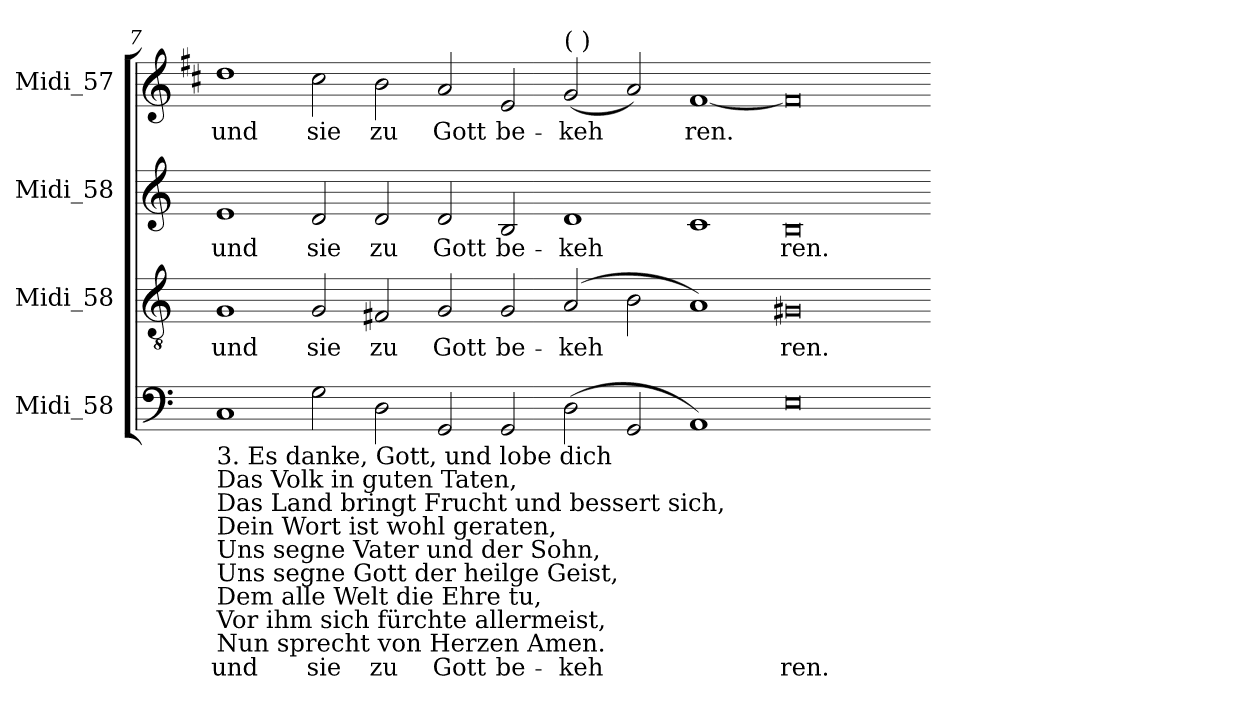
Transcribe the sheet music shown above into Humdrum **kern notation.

**kern	**text	**kern	**text	**kern	**text	**kern	**text
*part4	*part4	*part3	*part3	*part2	*part2	*part1	*part1
*staff4	*staff4	*staff3	*staff3	*staff2	*staff2	*staff1	*staff1
*I"Midi_58	*	*I"Midi_58	*	*I"Midi_58	*	*I"Midi_57	*
*clefF4	*	*clefGv2	*	*clefG2	*	*clefG2	*
*	*	*	*	*	*	*ITrd1c2	*
*k[]	*	*k[]	*	*k[]	*	*k[]	*
*C:	*	*C:	*	*C:	*	*C:	*
=7	=7	=7	=7	=7	=7	=7	=7
!LO:TX:b:t=3. Es danke, Gott, und lobe dich\nDas Volk in guten Taten,\nDas Land bringt Frucht und bessert sich,\nDein Wort ist wohl geraten,\nUns segne Vater und der Sohn,\nUns segne Gott der heilge Geist,\nDem alle Welt die Ehre tu,\nVor ihm sich fürchte allermeist,\nNun sprecht von Herzen Amen.	!	!	!	!	!	!	!
!	!LO:LY:b	!	!LO:LY:b	!	!LO:LY:b	!	!LO:LY:b
1C	und	1G	und	1e	und	1cc	und
!	!LO:LY:b	!	!LO:LY:b	!	!LO:LY:b	!	!LO:LY:b
2G	sie	2G	sie	2d	sie	2b	sie
!	!LO:LY:b	!	!LO:LY:b	!	!LO:LY:b	!	!LO:LY:b
2D	zu	2F#X	zu	2d	zu	2a	zu
!	!LO:LY:b	!	!LO:LY:b	!	!LO:LY:b	!	!LO:LY:b
2GG	Gott	2G	Gott	2d	Gott	2g	Gott
!	!LO:LY:b	!	!LO:LY:b	!	!LO:LY:b	!	!LO:LY:b
2GG	be-	2G	be-	2B	be-	2d	be-
!	!	!	!	!	!	!LO:TX:a:t=(  )	!
!	!LO:LY:b	!	!LO:LY:b	!	!LO:LY:b	!	!LO:LY:b
(<2D	-keh	(>2A	-keh	1d	-keh	(<2f	-keh
2GG	.	2B	.	.	.	2g)	.
!	!	!	!	!	!	!	!LO:LY:b
1AA)	.	1A)	.	1c	.	[1e	ren.
!	!LO:LY:b	!	!LO:LY:b	!	!LO:LY:b	!	!
0E	ren.	0G#X	ren.	0B	ren.	0e]	.
=-	=-	=-	=-	=-	=-	=-	=-
*-	*-	*-	*-	*-	*-	*-	*-
